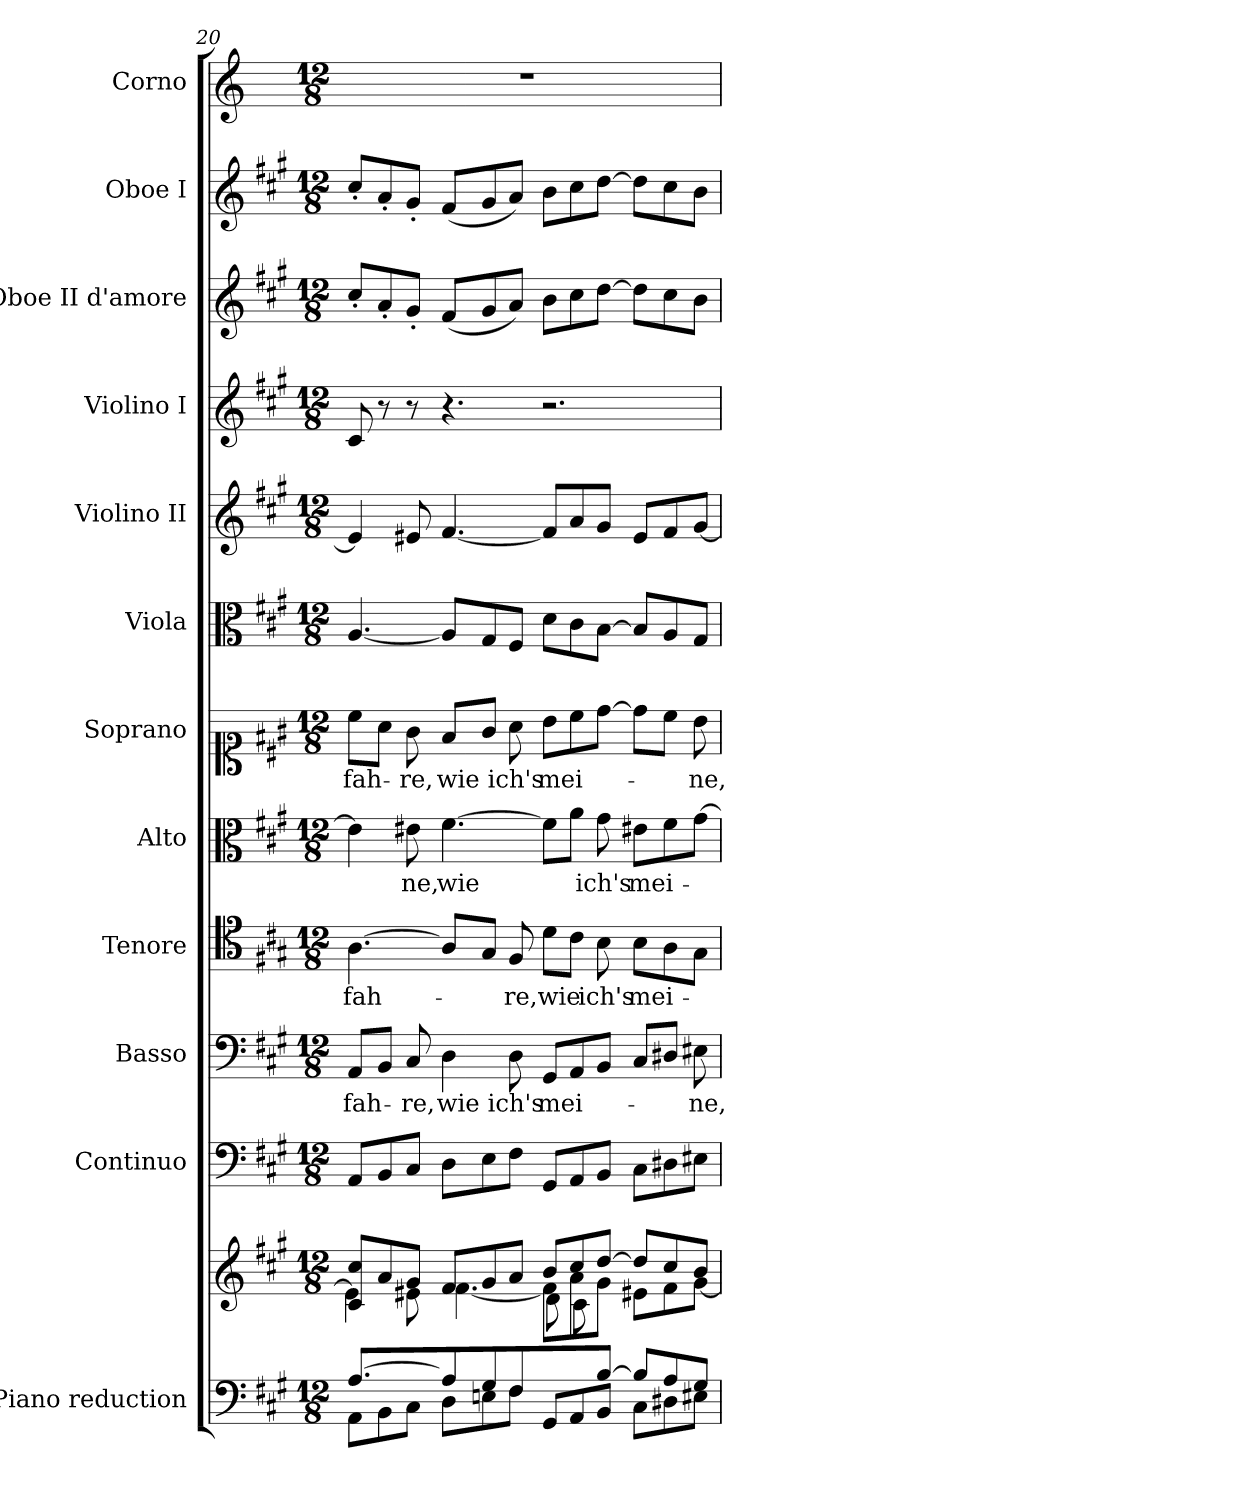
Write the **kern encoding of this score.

**kern	**kern	**kern	**kern	**text	**kern	**text	**kern	**text	**kern	**text	**kern	**kern	**kern	**kern	**kern	**kern
*part12	*part12	*part11	*part10	*part10	*part9	*part9	*part8	*part8	*part7	*part7	*part6	*part5	*part4	*part3	*part2	*part1
*staff13	*staff12	*staff11	*staff10	*staff10	*staff9	*staff9	*staff8	*staff8	*staff7	*staff7	*staff6	*staff5	*staff4	*staff3	*staff2	*staff1
*I"Piano reduction	*	*I"Continuo	*I"Basso	*	*I"Tenore	*	*I"Alto	*	*I"Soprano	*	*I"Viola	*I"Violino II	*I"Violino I	*I"Oboe II d'amore	*I"Oboe I	*I"Corno
*I'Pno	*	*	*	*	*	*	*	*	*	*	*I'Vla	*I'Vln	*I'Vln	*I'Ob	*I'Ob	*
*clefF4	*clefG2	*clefF4	*clefF4	*	*clefC4	*	*clefC3	*	*clefC1	*	*clefC3	*clefG2	*clefG2	*clefG2	*clefG2	*clefG2
*	*	*	*	*	*	*	*	*	*	*	*	*	*	*	*	*ITrd2c3
*k[f#c#g#]	*k[f#c#g#]	*k[f#c#g#]	*k[f#c#g#]	*	*k[f#c#g#]	*	*k[f#c#g#]	*	*k[f#c#g#]	*	*k[f#c#g#]	*k[f#c#g#]	*k[f#c#g#]	*k[f#c#g#]	*k[f#c#g#]	*k[f#c#g#]
*M12/8	*M12/8	*M12/8	*M12/8	*	*M12/8	*	*M12/8	*	*M12/8	*	*M12/8	*M12/8	*M12/8	*M12/8	*M12/8	*M12/8
=20	=20	=20	=20	=20	=20	=20	=20	=20	=20	=20	=20	=20	=20	=20	=20	=20
*^	*^	*	*	*	*	*	*	*	*	*	*	*	*	*	*	*
*	*	*	*^	*	*	*	*	*	*	*	*	*	*	*	*	*	*	*
!	!	!	!	!	!	!	!LO:LY:b	!	!LO:LY:b	!	!	!	!LO:LY:b	!	!	!	!	!	!
[4.A/	8AA\L	8c#/ 8cc#/L	4e\]	2.ryy	8AA/L	8AA/L	-fah-	[4.A\	-fah-	4e\]	.	8cc#\L	-fah-	[4.A/	4e/]	8c#/	8cc#'/L	8cc#'/L	1.r
.	8BB\	8a/	.	.	8BB/	8BB/J	.	.	.	.	.	8a\J	.	.	.	8r	8a'/	8a'/	.
!	!	!	!	!	!	!	!LO:LY:b	!	!	!	!LO:LY:b	!	!LO:LY:b	!	!	!	!	!	!
.	8C#\J	8g#/J	8e#X\	.	8C#/J	8C#/	-re,	.	.	8e#X\	-ne,	8g#\	-re,	.	8e#X/	8r	8g#'/J	8g#'/J	.
!	!	!	!	!	!	!	!LO:LY:b	!	!	!	!LO:LY:b	!	!LO:LY:b	!	!	!	!	!	!
8A/L]	8D\L	8f#/L	[4.f#\	.	8D\L	4D\	wie	8A/L]	.	[4.f#\	wie	8f#/L	wie	8A/L]	[4.f#/	4.r	(8f#/L	(8f#/L	.
8G#/	8En\	8g#/	.	.	8E\	.	.	8G#/J	.	.	.	8g#/J	.	8G#/	.	.	8g#/	8g#/	.
!	!	!	!	!	!	!	!LO:LY:b	!	!LO:LY:b	!	!	!	!LO:LY:b	!	!	!	!	!	!
8F#/J	8F#\J	8a/J	.	.	8F#\J	8D\	ich's	8F#/	-re,	.	.	8a\	ich's	8F#/J	.	.	8a/J)	8a/J)	.
!	!	!	!	!	!	!	!LO:LY:b	!	!LO:LY:b	!	!	!	!LO:LY:b	!	!	!	!	!	!
4ryy	8GG#/L	8b/L	8f#\L]	8d\L	8GG#/L	8GG#/L	mei-	8d\L	wie	8f#\L]	.	8b\L	mei-	8d\L	8f#/L]	2.r	8b\L	8b\L	.
.	8AA/	8cc#/	8a\	8c#\	8AA/	8AA/	.	8c#\J	.	8a\J	.	8cc#\	.	8c#\	8a/	.	8cc#\	8cc#\	.
!	!	!	!	!	!	!	!	!	!LO:LY:b	!	!LO:LY:b	!	!	!	!	!	!	!	!
[8B/J	8BB/J	[8dd/J	8g#\J	2ryy	8BB/J	8BB/J	.	8B\	ich's	8g#\	ich's	[8dd\J	.	[8B\J	8g#/J	.	[8dd\J	[8dd\J	.
!	!	!	!	!	!	!	!	!	!LO:LY:b	!	!LO:LY:b	!	!	!	!	!	!	!	!
8B/L]	8C#\L	8dd/L]	8e#X\L	.	8C#\L	8C#/L	.	8B\L	mei-	8e#X\L	mei-	8dd\L]	.	8B/L]	8e#/L	.	8dd\L]	8dd\L]	.
8A/	8D#X\	8cc#/	8f#\	.	8D#X\	8D#X/J	.	8A\	.	8f#\	.	8cc#\J	.	8A/	8f#/	.	8cc#\	8cc#\	.
!	!	!	!	!	!	!	!LO:LY:b	!	!	!	!	!	!LO:LY:b	!	!	!	!	!	!
8G#/J	8E#X\J	8b/J	[8g#\J	.	8E#X\J	8E#X\	-ne,	8G#\J	.	[8g#\J	.	8b\	-ne,	8G#/J	[8g#/J	.	8b\J	8b\J	.
*v	*v	*	*	*	*	*	*	*	*	*	*	*	*	*	*	*	*	*	*
*	*v	*v	*v	*	*	*	*	*	*	*	*	*	*	*	*	*	*	*
=	=	=	=	=	=	=	=	=	=	=	=	=	=	=	=	=
*-	*-	*-	*-	*-	*-	*-	*-	*-	*-	*-	*-	*-	*-	*-	*-	*-
